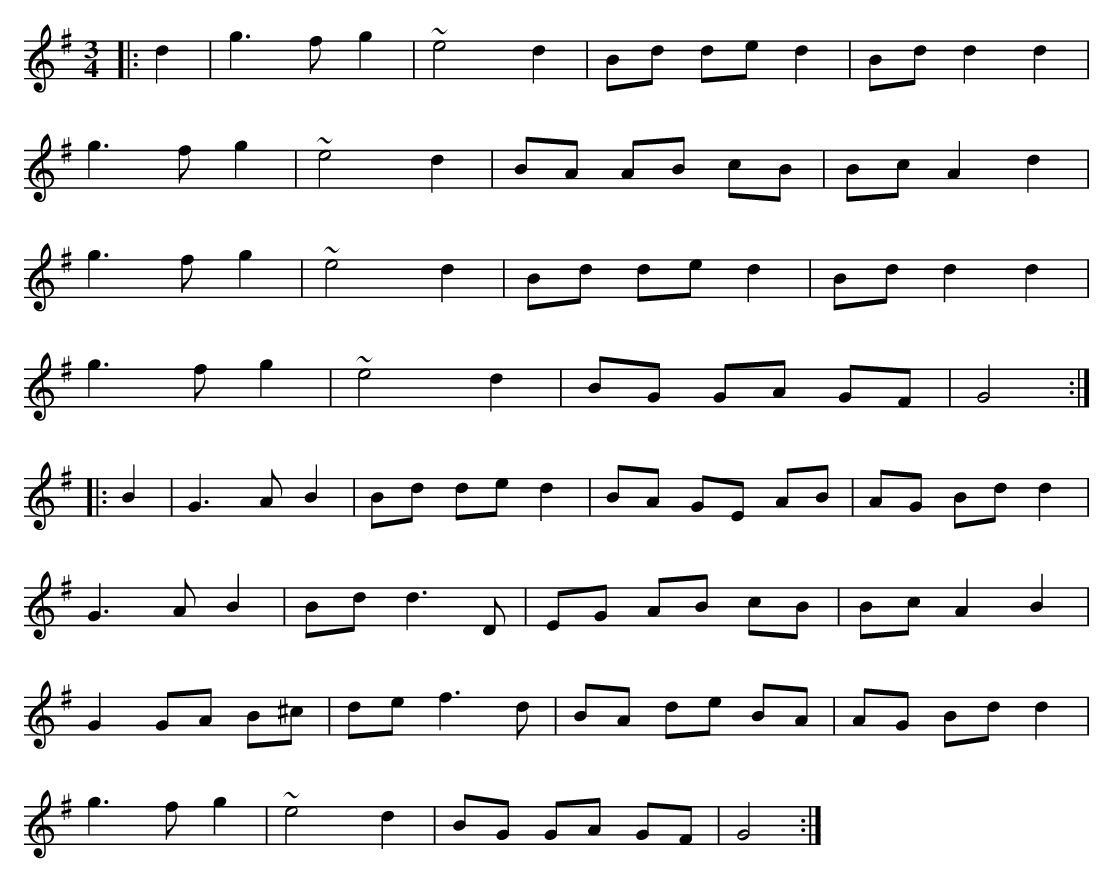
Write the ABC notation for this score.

X:1
M:3/4
K:G
|:d2|g3f g2|~e4 d2|Bd de d2|Bd d2d2|
g3f g2|~e4 d2|BA AB cB|Bc A2 d2|
g3f g2|~e4 d2|Bd de d2|Bd d2 d2|
g3f g2|~e4 d2|BG GA GF|G4:|
|:B2|G3A B2|Bd de d2|BA GE AB|AG Bd d2|
G3A B2|Bd d3D|EG AB cB|Bc A2B2|
G2 GA B^c|de f3 d|BA de BA|AG Bd d2|
g3f g2|~e4 d2|BG GA GF|G4:|
